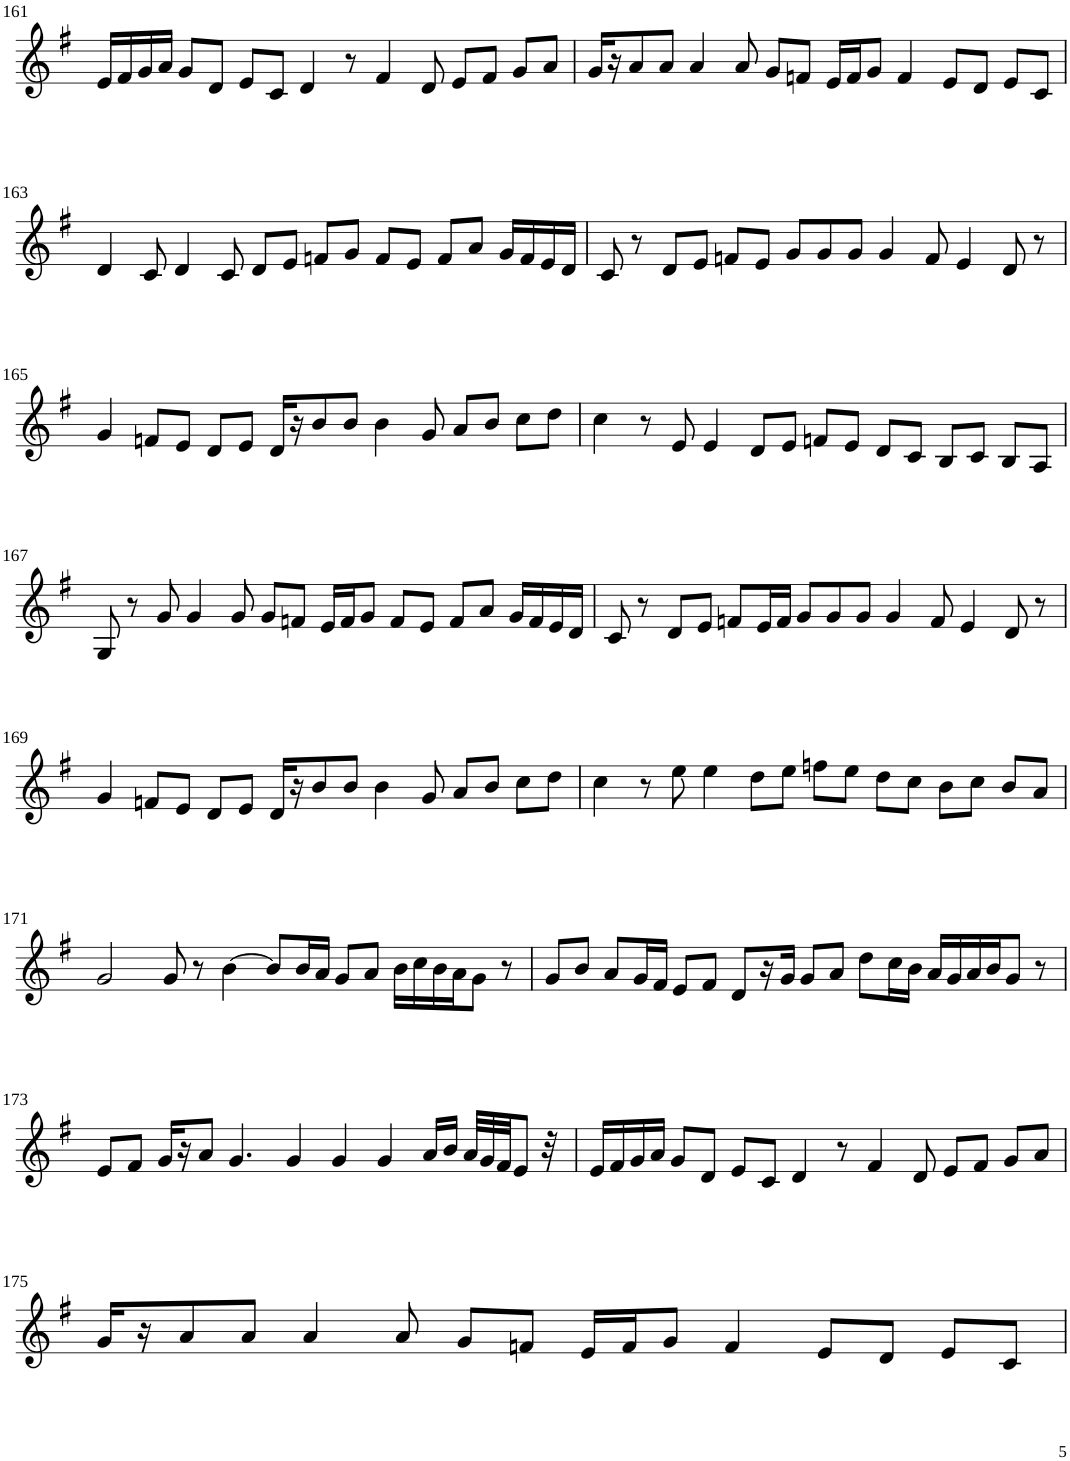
**kern
*part1
*staff1
*I"Violin
!!LO:PB:g=z
*clefG2
*k[f#]
*G:
*M8/4
=161
16e/LL
16f#/
16g/
16a/JJ
8g/L
8d/J
8e/L
8c/J
4d/
8r
4f#/
8d/
8e/L
8f#/J
8g/L
8a/J
=162
16g/LL
16r
8a/
8a/J
4a/
8a/
8g/L
8fn/J
16e/LL
16f/J
8g/J
4f/
8e/L
8d/J
8e/L
8c/J
!!LO:LB:g=z
=163
4d/
8c/
4d/
8c/
8d/L
8e/J
8fn/L
8g/J
8f/L
8e/J
8f/L
8a/J
16g/LL
16f/
16e/
16d/JJ
=164
8c/
8r
8d/L
8e/J
8fn/L
8e/J
8g/L
8g/
8g/J
4g/
8f/
4e/
8d/
8r
!!LO:LB:g=z
=165
4g/
8fn/L
8e/J
8d/L
8e/J
16d/LL
16r
8b/
8b/J
4b\
8g/
8a/L
8b/J
8cc\L
8dd\J
=166
4cc\
8r
8e/
4e/
8d/L
8e/J
8fn/L
8e/J
8d/L
8c/J
8B/L
8c/J
8B/L
8A/J
!!LO:LB:g=z
=167
8G/
8r
8g/
4g/
8g/
8g/L
8fn/J
16e/LL
16f/J
8g/J
8f/L
8e/J
8f/L
8a/J
16g/LL
16f/
16e/
16d/JJ
=168
8c/
8r
8d/L
8e/J
8fn/L
16e/L
16f/JJ
8g/L
8g/
8g/J
4g/
8f/
4e/
8d/
8r
!!LO:LB:g=z
=169
4g/
8fn/L
8e/J
8d/L
8e/J
16d/LL
16r
8b/
8b/J
4b\
8g/
8a/L
8b/J
8cc\L
8dd\J
=170
4cc\
8r
8ee\
4ee\
8dd\L
8ee\J
8ffn\L
8ee\J
8dd\L
8cc\J
8b\L
8cc\J
8b/L
8a/J
!!LO:LB:g=z
=171
2g/
8g/
8r
[4b\
8b/L]
16b/L
16a/JJ
8g/L
8a/J
16b\LL
16cc\
16b\
16a\J
8g\J
8r
=172
8g/L
8b/J
8a/L
16g/L
16f#/JJ
8e/L
8f#/J
8d/L
16r
16g/JJ
8g/L
8a/J
8dd\L
16cc\L
16b\JJ
16a/LL
16g/
16a/
16b/J
8g/J
8r
!!LO:LB:g=z
=173
8e/L
8f#/J
16g/LL
16r
8a/J
4.g/
4g/
4g/
4g/
16a/LL
16b/JJ
32a/LLL
32g/
32f#/JJ
8e/J
32r
=174
16e/LL
16f#/
16g/
16a/JJ
8g/L
8d/J
8e/L
8c/J
4d/
8r
4f#/
8d/
8e/L
8f#/J
8g/L
8a/J
!!LO:LB:g=z
=175
16g/LL
16r
8a/
8a/J
4a/
8a/
8g/L
8fn/J
16e/LL
16f/J
8g/J
4f/
8e/L
8d/J
8e/L
8c/J
=
*-
